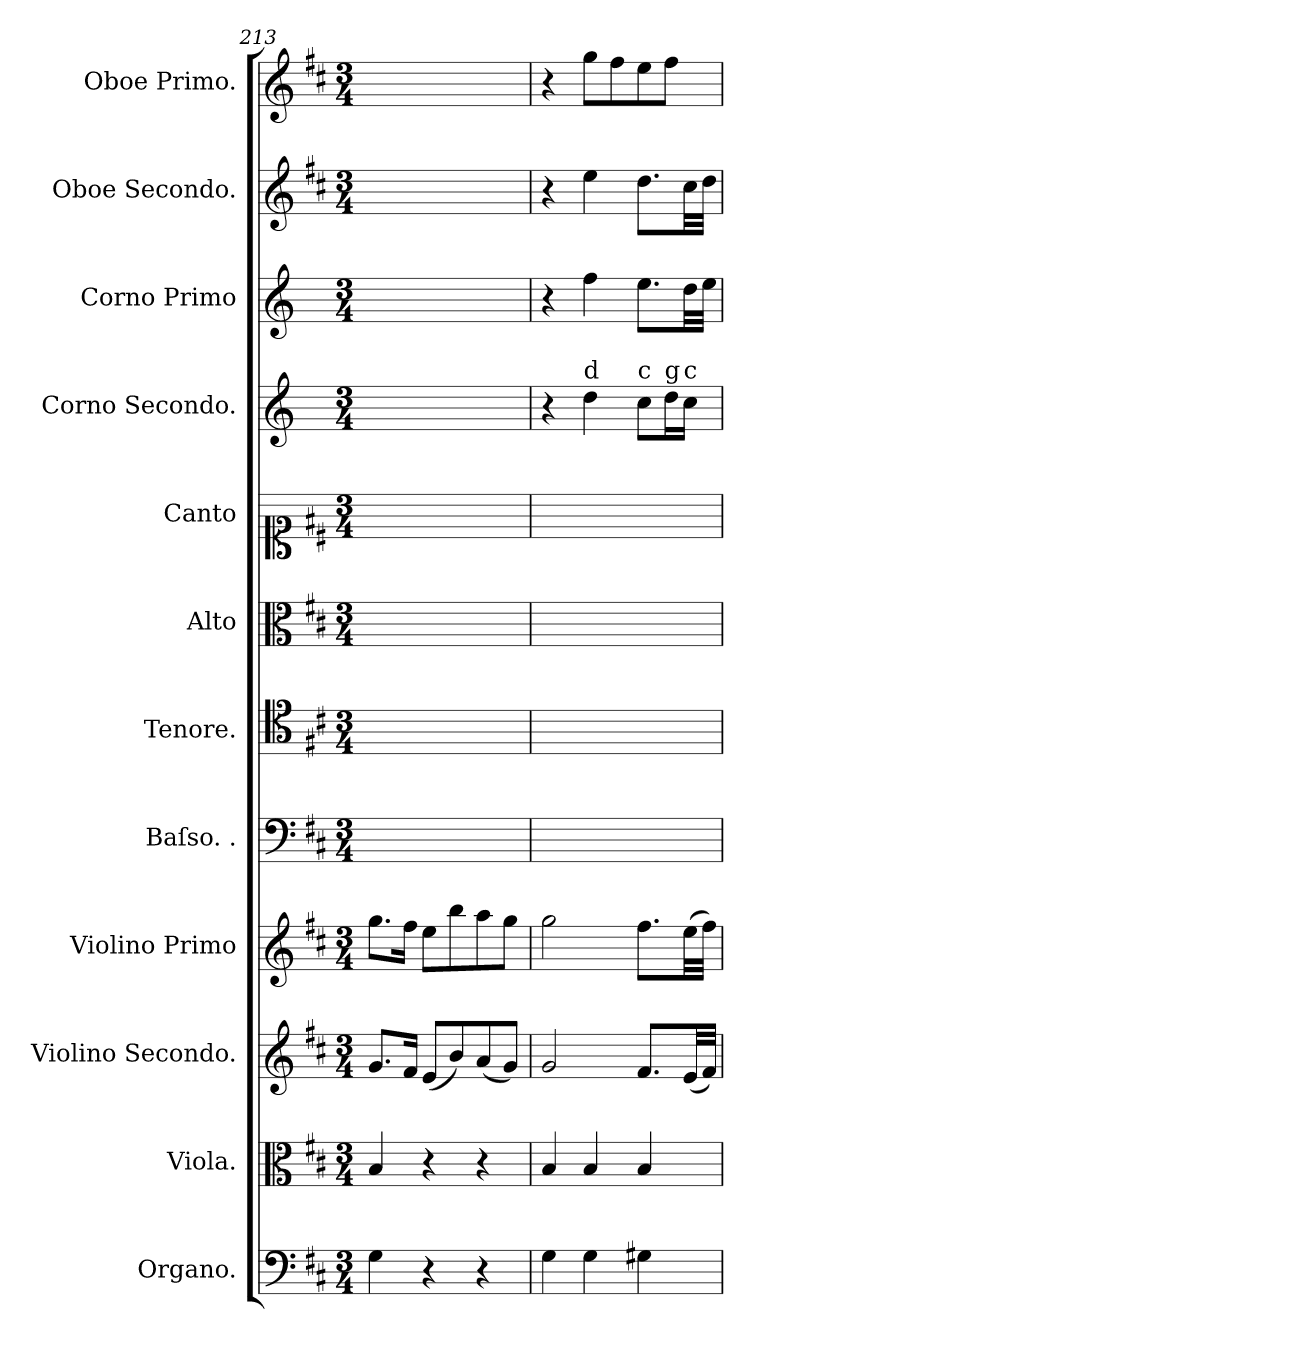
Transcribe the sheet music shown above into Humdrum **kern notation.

**kern	**kern	**kern	**kern	**kern	**kern	**kern	**kern	**kern	**kern	**kern	**kern
*part12	*part11	*part10	*part9	*part8	*part7	*part6	*part5	*part4	*part3	*part2	*part1
*staff12	*staff11	*staff10	*staff9	*staff8	*staff7	*staff6	*staff5	*staff4	*staff3	*staff2	*staff1
*I"Organo.	*I"Viola.	*I"Violino Secondo.	*I"Violino Primo	*I"Baſso. .	*I"Tenore.	*I"Alto	*I"Canto	*I"Corno Secondo.	*I"Corno Primo	*I"Oboe Secondo.	*I"Oboe Primo.
*I'org	*I'vla	*I'vl 2	*I'vl 1	*I'B	*I'T	*I'A	*	*I'cor 2	*I'cor 1	*I'ob 2	*I'ob 1
*clefF4	*clefC3	*clefG2	*clefG2	*clefF4	*clefC4	*clefC3	*clefC1	*clefG2	*clefG2	*clefG2	*clefG2
*	*	*	*	*	*	*	*	*ITrd6c10	*ITrd6c10	*	*
*k[f#c#]	*k[f#c#]	*k[f#c#]	*k[f#c#]	*k[f#c#]	*k[f#c#]	*k[f#c#]	*k[f#c#]	*k[f#c#]	*k[f#c#]	*k[f#c#]	*k[f#c#]
*M3/4	*M3/4	*M3/4	*M3/4	*M3/4	*M3/4	*M3/4	*M3/4	*M3/4	*M3/4	*M3/4	*M3/4
=213	=213	=213	=213	=213	=213	=213	=213	=213	=213	=213	=213
4G\	4B/	8.g/L	8.gg\L	2.ryy	2.ryy	2.ryy	2.ryy	2.ryy	2.ryy	2.ryy	2.ryy
.	.	16f#/Jk	16ff#\Jk	.	.	.	.	.	.	.	.
4r	4r	(<8e/L	8ee\L	.	.	.	.	.	.	.	.
.	.	8b/)	8bb\	.	.	.	.	.	.	.	.
4r	4r	(<8a/	8aa\	.	.	.	.	.	.	.	.
.	.	8g/J)	8gg\J	.	.	.	.	.	.	.	.
=214	=214	=214	=214	=214	=214	=214	=214	=214	=214	=214	=214
4G\	4B/	2g/	2gg\	2.ryy	2.ryy	2.ryy	2.ryy	4r	4r	4r	4r
!	!	!	!	!	!	!	!	!LO:TX:a:t=d	!	!	!
4G\	4B/	.	.	.	.	.	.	4e\	4g\	4ee\	8gg\L
.	.	.	.	.	.	.	.	.	.	.	8ff#\
!	!	!	!	!	!	!	!	!LO:TX:a:t=c	!	!	!
4G#X\	4B/	8.f#/L	8.ff#\L	.	.	.	.	8d\L	8.f#\L	8.dd\L	8ee\
!	!	!	!	!	!	!	!	!LO:TX:a:t=g	!	!	!
.	.	.	.	.	.	.	.	16e\L	.	.	8ff#\J
!	!	!	!	!	!	!	!	!LO:TX:a:t=c	!	!	!
.	.	(<32e/LL	(>32ee\LL	.	.	.	.	16d\JJ	32e\LL	32cc#\LL	.
.	.	32f#/JJJ)	32ff#\JJJ)	.	.	.	.	.	32f#\JJJ	32dd\JJJ	.
=	=	=	=	=	=	=	=	=	=	=	=
*-	*-	*-	*-	*-	*-	*-	*-	*-	*-	*-	*-
